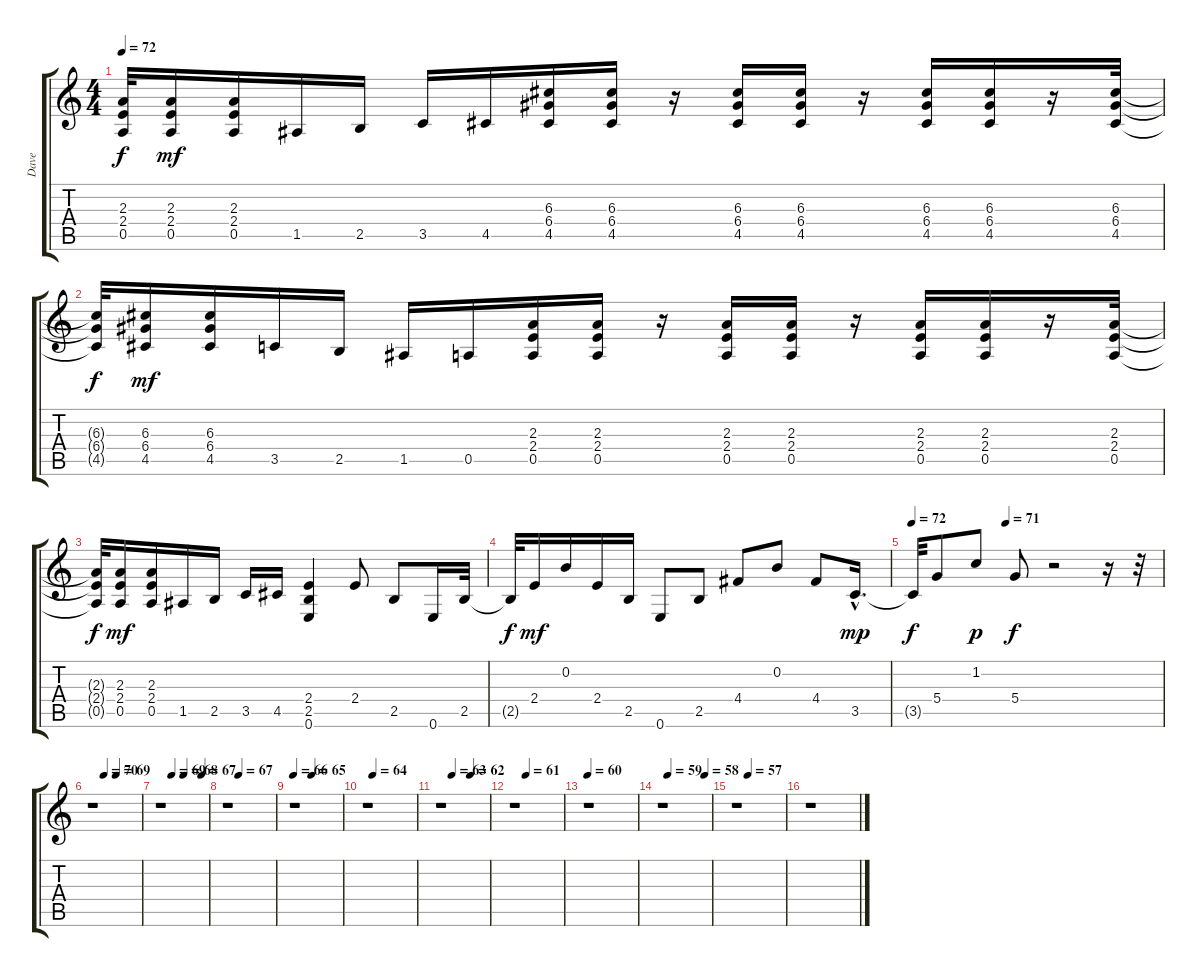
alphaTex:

\track ("Dave" "Dave") {instrument electricguitarjazz}
\staff {score tabs}
\tuning (E4 B3 G3 D3 A2 E2) {hide}
\ts (4 4)
\tempo 72
\clef g2
\ks c
(2.3{t} 2.4{t} 0.5{t}).32{dy f} (2.3 2.4 0.5).16{dy mf} (2.3 2.4 0.5).16 1.5.16 2.5.16 3.5.16 4.5.16 (6.3 6.4 4.5).16 (6.3 6.4 4.5).16 r.16 (6.3 6.4 4.5).16 (6.3 6.4 4.5).16 r.16 (6.3 6.4 4.5).16 (6.3 6.4 4.5).16 r.16 (6.3 6.4 4.5).32 |
(6.3{t} 6.4{t} 4.5{t}).32{dy f} (6.3 6.4 4.5).16{dy mf} (6.3 6.4 4.5).16 3.5.16 2.5.16 1.5.16 0.5.16 (2.3 2.4 0.5).16 (2.3 2.4 0.5).16 r.16 (2.3 2.4 0.5).16 (2.3 2.4 0.5).16 r.16 (2.3 2.4 0.5).16 (2.3 2.4 0.5).16 r.16 (2.3 2.4 0.5).32 |
(2.3{t} 2.4{t} 0.5{t}).32{dy f} (2.3 2.4 0.5).16{dy mf} (2.3 2.4 0.5).16 1.5.16 2.5.16 3.5.16 4.5.16 (2.4 2.5 0.6).4 2.4.8 2.5.8 0.6.16 2.5.32 |
2.5{t}.32{dy f} 2.4.16{dy mf} 0.2.16 2.4.16 2.5.16 0.6.8 2.5.8 4.4.8 0.2.8 4.4.8 3.5{hac}.16{d dy mp} |
\tempo 72
\tempo (71 0.375)
3.5{t}.32{dy f} 5.4.8 1.2.8{dy p} 5.4.8{dy f} r.2 r.16 r.32 |
\tempo (70 0.25)
\tempo (69 0.5)
r.1 |
\tempo (69 0.25)
\tempo (68 0.5)
\tempo (67 0.875)
r.1 |
\tempo (67 0.25)
r.1 |
\tempo 66
\tempo (65 0.375)
r.1 |
\tempo (64 0.125)
r.1 |
\tempo (63 0.25)
\tempo (62 0.625)
r.1 |
\tempo (61 0.25)
r.1 |
\tempo 60
r.1 |
\tempo (59 0.125)
\tempo (58 0.875)
r.1 |
\tempo (57 0.25)
r.1 |
r.1
